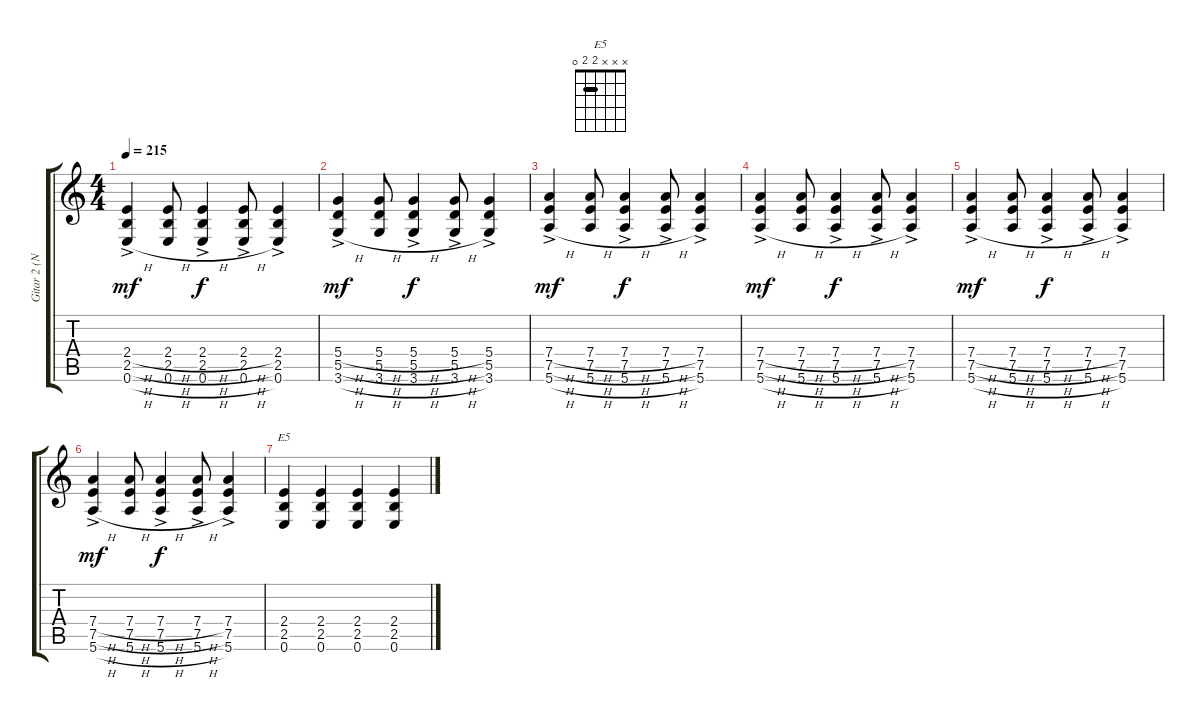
\track ("Gitar 2 (Nils Aune?)" "Gitar 2 (N") {instrument distortionguitar}
\staff {score tabs}
\tuning (E4 B3 G3 D3 A2 E2) {hide}
\chord ("E5" x x x 2 2 0) {barre 2}
\ts (4 4)
\tempo 215
\clef g2
\ks c
(2.4{h ac} 2.5{h ac} 0.6{h ac}).4{dy mf} (2.4{h} 2.5{h} 0.6{h}).8 (2.4{h ac} 2.5{h ac} 0.6{h ac}).4{dy f} (2.4{h ac} 2.5{h ac} 0.6{h ac}).8 (2.4{ac} 2.5{ac} 0.6{ac}).4 |
(5.4{h ac} 5.5{h ac} 3.6{h ac}).4{dy mf} (5.4{h} 5.5{h} 3.6{h}).8 (5.4{h ac} 5.5{h ac} 3.6{h ac}).4{dy f} (5.4{h ac} 5.5{h ac} 3.6{h ac}).8 (5.4{ac} 5.5{ac} 3.6{ac}).4 |
(7.4{h ac} 7.5{h ac} 5.6{h ac}).4{dy mf} (7.4{h} 7.5{h} 5.6{h}).8 (7.4{h ac} 7.5{h ac} 5.6{h ac}).4{dy f} (7.4{h ac} 7.5{h ac} 5.6{h ac}).8 (7.4{ac} 7.5{ac} 5.6{ac}).4 |
(7.4{h ac} 7.5{h ac} 5.6{h ac}).4{dy mf} (7.4{h} 7.5{h} 5.6{h}).8 (7.4{h ac} 7.5{h ac} 5.6{h ac}).4{dy f} (7.4{h ac} 7.5{h ac} 5.6{h ac}).8 (7.4{ac} 7.5{ac} 5.6{ac}).4 |
(7.4{h ac} 7.5{h ac} 5.6{h ac}).4{dy mf} (7.4{h} 7.5{h} 5.6{h}).8 (7.4{h ac} 7.5{h ac} 5.6{h ac}).4{dy f} (7.4{h ac} 7.5{h ac} 5.6{h ac}).8 (7.4{ac} 7.5{ac} 5.6{ac}).4 |
(7.4{h ac} 7.5{h ac} 5.6{h ac}).4{dy mf} (7.4{h} 7.5{h} 5.6{h}).8 (7.4{h ac} 7.5{h ac} 5.6{h ac}).4{dy f} (7.4{h ac} 7.5{h ac} 5.6{h ac}).8 (7.4{ac} 7.5{ac} 5.6{ac}).4 |
(2.4 2.5 0.6).4{ch "E5"} (2.4 2.5 0.6).4 (2.4 2.5 0.6).4 (2.4 2.5 0.6).4
